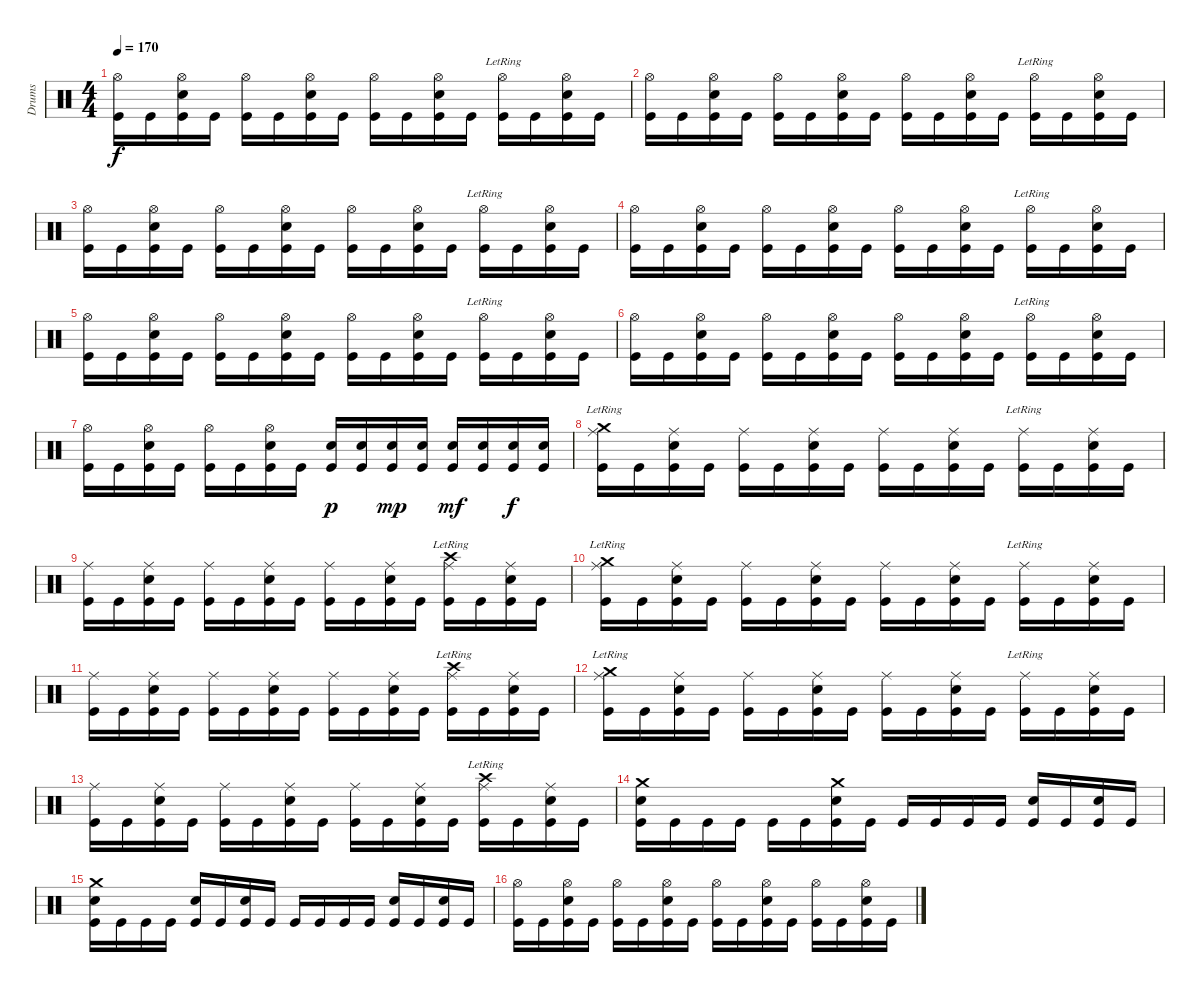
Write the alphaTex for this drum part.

\track ("Drums" "Drums") {instrument percussion}
\staff {score}
\articulation defaults
\ts (4 4)
\tempo 170
\clef neutral
\ks c
("Hi-Hat (open)" "Kick (hit)").16{dy f} "Kick (hit)".16 ("Hi-Hat (open)" "Snare (hit) 2" "Kick (hit)").16 "Kick (hit)".16 ("Hi-Hat (open)" "Kick (hit)").16 "Kick (hit)".16 ("Hi-Hat (open)" "Snare (hit) 2" "Kick (hit)").16 "Kick (hit)".16 ("Hi-Hat (open)" "Kick (hit)").16 "Kick (hit)".16 ("Hi-Hat (open)" "Snare (hit) 2" "Kick (hit)").16 "Kick (hit)".16 ("Hi-Hat (open)"{lr} "Kick (hit)").16 "Kick (hit)".16 ("Hi-Hat (open)" "Snare (hit) 2" "Kick (hit)").16 "Kick (hit)".16 |
("Hi-Hat (open)" "Kick (hit)").16 "Kick (hit)".16 ("Hi-Hat (open)" "Snare (hit) 2" "Kick (hit)").16 "Kick (hit)".16 ("Hi-Hat (open)" "Kick (hit)").16 "Kick (hit)".16 ("Hi-Hat (open)" "Snare (hit) 2" "Kick (hit)").16 "Kick (hit)".16 ("Hi-Hat (open)" "Kick (hit)").16 "Kick (hit)".16 ("Hi-Hat (open)" "Snare (hit) 2" "Kick (hit)").16 "Kick (hit)".16 ("Hi-Hat (open)"{lr} "Kick (hit)").16 "Kick (hit)".16 ("Hi-Hat (open)" "Snare (hit) 2" "Kick (hit)").16 "Kick (hit)".16 |
("Hi-Hat (open)" "Kick (hit)").16 "Kick (hit)".16 ("Hi-Hat (open)" "Snare (hit) 2" "Kick (hit)").16 "Kick (hit)".16 ("Hi-Hat (open)" "Kick (hit)").16 "Kick (hit)".16 ("Hi-Hat (open)" "Snare (hit) 2" "Kick (hit)").16 "Kick (hit)".16 ("Hi-Hat (open)" "Kick (hit)").16 "Kick (hit)".16 ("Hi-Hat (open)" "Snare (hit) 2" "Kick (hit)").16 "Kick (hit)".16 ("Hi-Hat (open)"{lr} "Kick (hit)").16 "Kick (hit)".16 ("Hi-Hat (open)" "Snare (hit) 2" "Kick (hit)").16 "Kick (hit)".16 |
("Hi-Hat (open)" "Kick (hit)").16 "Kick (hit)".16 ("Hi-Hat (open)" "Snare (hit) 2" "Kick (hit)").16 "Kick (hit)".16 ("Hi-Hat (open)" "Kick (hit)").16 "Kick (hit)".16 ("Hi-Hat (open)" "Snare (hit) 2" "Kick (hit)").16 "Kick (hit)".16 ("Hi-Hat (open)" "Kick (hit)").16 "Kick (hit)".16 ("Hi-Hat (open)" "Snare (hit) 2" "Kick (hit)").16 "Kick (hit)".16 ("Hi-Hat (open)"{lr} "Kick (hit)").16 "Kick (hit)".16 ("Hi-Hat (open)" "Snare (hit) 2" "Kick (hit)").16 "Kick (hit)".16 |
("Hi-Hat (open)" "Kick (hit)").16 "Kick (hit)".16 ("Hi-Hat (open)" "Snare (hit) 2" "Kick (hit)").16 "Kick (hit)".16 ("Hi-Hat (open)" "Kick (hit)").16 "Kick (hit)".16 ("Hi-Hat (open)" "Snare (hit) 2" "Kick (hit)").16 "Kick (hit)".16 ("Hi-Hat (open)" "Kick (hit)").16 "Kick (hit)".16 ("Hi-Hat (open)" "Snare (hit) 2" "Kick (hit)").16 "Kick (hit)".16 ("Hi-Hat (open)"{lr} "Kick (hit)").16 "Kick (hit)".16 ("Hi-Hat (open)" "Snare (hit) 2" "Kick (hit)").16 "Kick (hit)".16 |
("Hi-Hat (open)" "Kick (hit)").16 "Kick (hit)".16 ("Hi-Hat (open)" "Snare (hit) 2" "Kick (hit)").16 "Kick (hit)".16 ("Hi-Hat (open)" "Kick (hit)").16 "Kick (hit)".16 ("Hi-Hat (open)" "Snare (hit) 2" "Kick (hit)").16 "Kick (hit)".16 ("Hi-Hat (open)" "Kick (hit)").16 "Kick (hit)".16 ("Hi-Hat (open)" "Snare (hit) 2" "Kick (hit)").16 "Kick (hit)".16 ("Hi-Hat (open)"{lr} "Kick (hit)").16 "Kick (hit)".16 ("Hi-Hat (open)" "Snare (hit) 2" "Kick (hit)").16 "Kick (hit)".16 |
("Hi-Hat (open)" "Kick (hit)").16 "Kick (hit)".16 ("Hi-Hat (open)" "Snare (hit) 2" "Kick (hit)").16 "Kick (hit)".16 ("Hi-Hat (open)" "Kick (hit)").16 "Kick (hit)".16 ("Hi-Hat (open)" "Snare (hit) 2" "Kick (hit)").16 "Kick (hit)".16 ("Snare (hit) 2" "Kick (hit)").16{dy p} ("Snare (hit) 2" "Kick (hit)").16 ("Snare (hit) 2" "Kick (hit)").16{dy mp} ("Snare (hit) 2" "Kick (hit)").16 ("Snare (hit) 2" "Kick (hit)").16{dy mf} ("Snare (hit) 2" "Kick (hit)").16 ("Snare (hit) 2" "Kick (hit)").16{dy f} ("Snare (hit) 2" "Kick (hit)").16 |
("Ride (middle)" "Crash medium (hit)"{lr} "Kick (hit)").16 "Kick (hit)".16 ("Ride (middle)" "Snare (hit) 2" "Kick (hit)").16 "Kick (hit)".16 ("Ride (middle)" "Kick (hit)").16 "Kick (hit)".16 ("Ride (middle)" "Snare (hit) 2" "Kick (hit)").16 "Kick (hit)".16 ("Ride (middle)" "Kick (hit)").16 "Kick (hit)".16 ("Ride (middle)" "Snare (hit) 2" "Kick (hit)").16 "Kick (hit)".16 ("Ride (middle)"{lr} "Kick (hit)").16 "Kick (hit)".16 ("Ride (middle)" "Snare (hit) 2" "Kick (hit)").16 "Kick (hit)".16 |
("Ride (middle)" "Kick (hit)").16 "Kick (hit)".16 ("Ride (middle)" "Snare (hit) 2" "Kick (hit)").16 "Kick (hit)".16 ("Ride (middle)" "Kick (hit)").16 "Kick (hit)".16 ("Ride (middle)" "Snare (hit) 2" "Kick (hit)").16 "Kick (hit)".16 ("Ride (middle)" "Kick (hit)").16 "Kick (hit)".16 ("Ride (middle)" "Snare (hit) 2" "Kick (hit)").16 "Kick (hit)".16 ("Ride (middle)"{lr} "Crash high (hit)"{lr} "Kick (hit)").16 "Kick (hit)".16 ("Ride (middle)" "Snare (hit) 2" "Kick (hit)").16 "Kick (hit)".16 |
("Ride (middle)" "Crash medium (hit)"{lr} "Kick (hit)").16 "Kick (hit)".16 ("Ride (middle)" "Snare (hit) 2" "Kick (hit)").16 "Kick (hit)".16 ("Ride (middle)" "Kick (hit)").16 "Kick (hit)".16 ("Ride (middle)" "Snare (hit) 2" "Kick (hit)").16 "Kick (hit)".16 ("Ride (middle)" "Kick (hit)").16 "Kick (hit)".16 ("Ride (middle)" "Snare (hit) 2" "Kick (hit)").16 "Kick (hit)".16 ("Ride (middle)"{lr} "Kick (hit)").16 "Kick (hit)".16 ("Ride (middle)" "Snare (hit) 2" "Kick (hit)").16 "Kick (hit)".16 |
("Ride (middle)" "Kick (hit)").16 "Kick (hit)".16 ("Ride (middle)" "Snare (hit) 2" "Kick (hit)").16 "Kick (hit)".16 ("Ride (middle)" "Kick (hit)").16 "Kick (hit)".16 ("Ride (middle)" "Snare (hit) 2" "Kick (hit)").16 "Kick (hit)".16 ("Ride (middle)" "Kick (hit)").16 "Kick (hit)".16 ("Ride (middle)" "Snare (hit) 2" "Kick (hit)").16 "Kick (hit)".16 ("Ride (middle)"{lr} "Crash high (hit)"{lr} "Kick (hit)").16 "Kick (hit)".16 ("Ride (middle)" "Snare (hit) 2" "Kick (hit)").16 "Kick (hit)".16 |
("Ride (middle)" "Crash medium (hit)"{lr} "Kick (hit)").16 "Kick (hit)".16 ("Ride (middle)" "Snare (hit) 2" "Kick (hit)").16 "Kick (hit)".16 ("Ride (middle)" "Kick (hit)").16 "Kick (hit)".16 ("Ride (middle)" "Snare (hit) 2" "Kick (hit)").16 "Kick (hit)".16 ("Ride (middle)" "Kick (hit)").16 "Kick (hit)".16 ("Ride (middle)" "Snare (hit) 2" "Kick (hit)").16 "Kick (hit)".16 ("Ride (middle)"{lr} "Kick (hit)").16 "Kick (hit)".16 ("Ride (middle)" "Snare (hit) 2" "Kick (hit)").16 "Kick (hit)".16 |
("Ride (middle)" "Kick (hit)").16 "Kick (hit)".16 ("Ride (middle)" "Snare (hit) 2" "Kick (hit)").16 "Kick (hit)".16 ("Ride (middle)" "Kick (hit)").16 "Kick (hit)".16 ("Ride (middle)" "Snare (hit) 2" "Kick (hit)").16 "Kick (hit)".16 ("Ride (middle)" "Kick (hit)").16 "Kick (hit)".16 ("Ride (middle)" "Snare (hit) 2" "Kick (hit)").16 "Kick (hit)".16 ("Ride (middle)"{lr} "Crash high (hit)"{lr} "Kick (hit)").16 "Kick (hit)".16 ("Ride (middle)" "Snare (hit) 2" "Kick (hit)").16 "Kick (hit)".16 |
("Crash medium (hit)" "Snare (hit) 2" "Kick (hit)").16 "Kick (hit)".16 "Kick (hit)".16 "Kick (hit)".16 "Kick (hit)".16 "Kick (hit)".16 ("Crash medium (hit)" "Snare (hit) 2" "Kick (hit)").16 "Kick (hit)".16 "Kick (hit)".16 "Kick (hit)".16 "Kick (hit)".16 "Kick (hit)".16 ("Snare (hit) 2" "Kick (hit)").16 "Kick (hit)".16 ("Snare (hit) 2" "Kick (hit)").16 "Kick (hit)".16 |
("Crash medium (hit)" "Snare (hit) 2" "Kick (hit)").16 "Kick (hit)".16 "Kick (hit)".16 "Kick (hit)".16 ("Snare (hit) 2" "Kick (hit)").16 "Kick (hit)".16 ("Snare (hit) 2" "Kick (hit)").16 "Kick (hit)".16 "Kick (hit)".16 "Kick (hit)".16 "Kick (hit)".16 "Kick (hit)".16 ("Snare (hit) 2" "Kick (hit)").16 "Kick (hit)".16 ("Snare (hit) 2" "Kick (hit)").16 "Kick (hit)".16 |
("Hi-Hat (open)" "Kick (hit)").16 "Kick (hit)".16 ("Hi-Hat (open)" "Snare (hit) 2" "Kick (hit)").16 "Kick (hit)".16 ("Hi-Hat (open)" "Kick (hit)").16 "Kick (hit)".16 ("Hi-Hat (open)" "Snare (hit) 2" "Kick (hit)").16 "Kick (hit)".16 ("Hi-Hat (open)" "Kick (hit)").16 "Kick (hit)".16 ("Hi-Hat (open)" "Snare (hit) 2" "Kick (hit)").16 "Kick (hit)".16 ("Hi-Hat (open)" "Kick (hit)").16 "Kick (hit)".16 ("Hi-Hat (open)" "Snare (hit) 2" "Kick (hit)").16 "Kick (hit)".16
